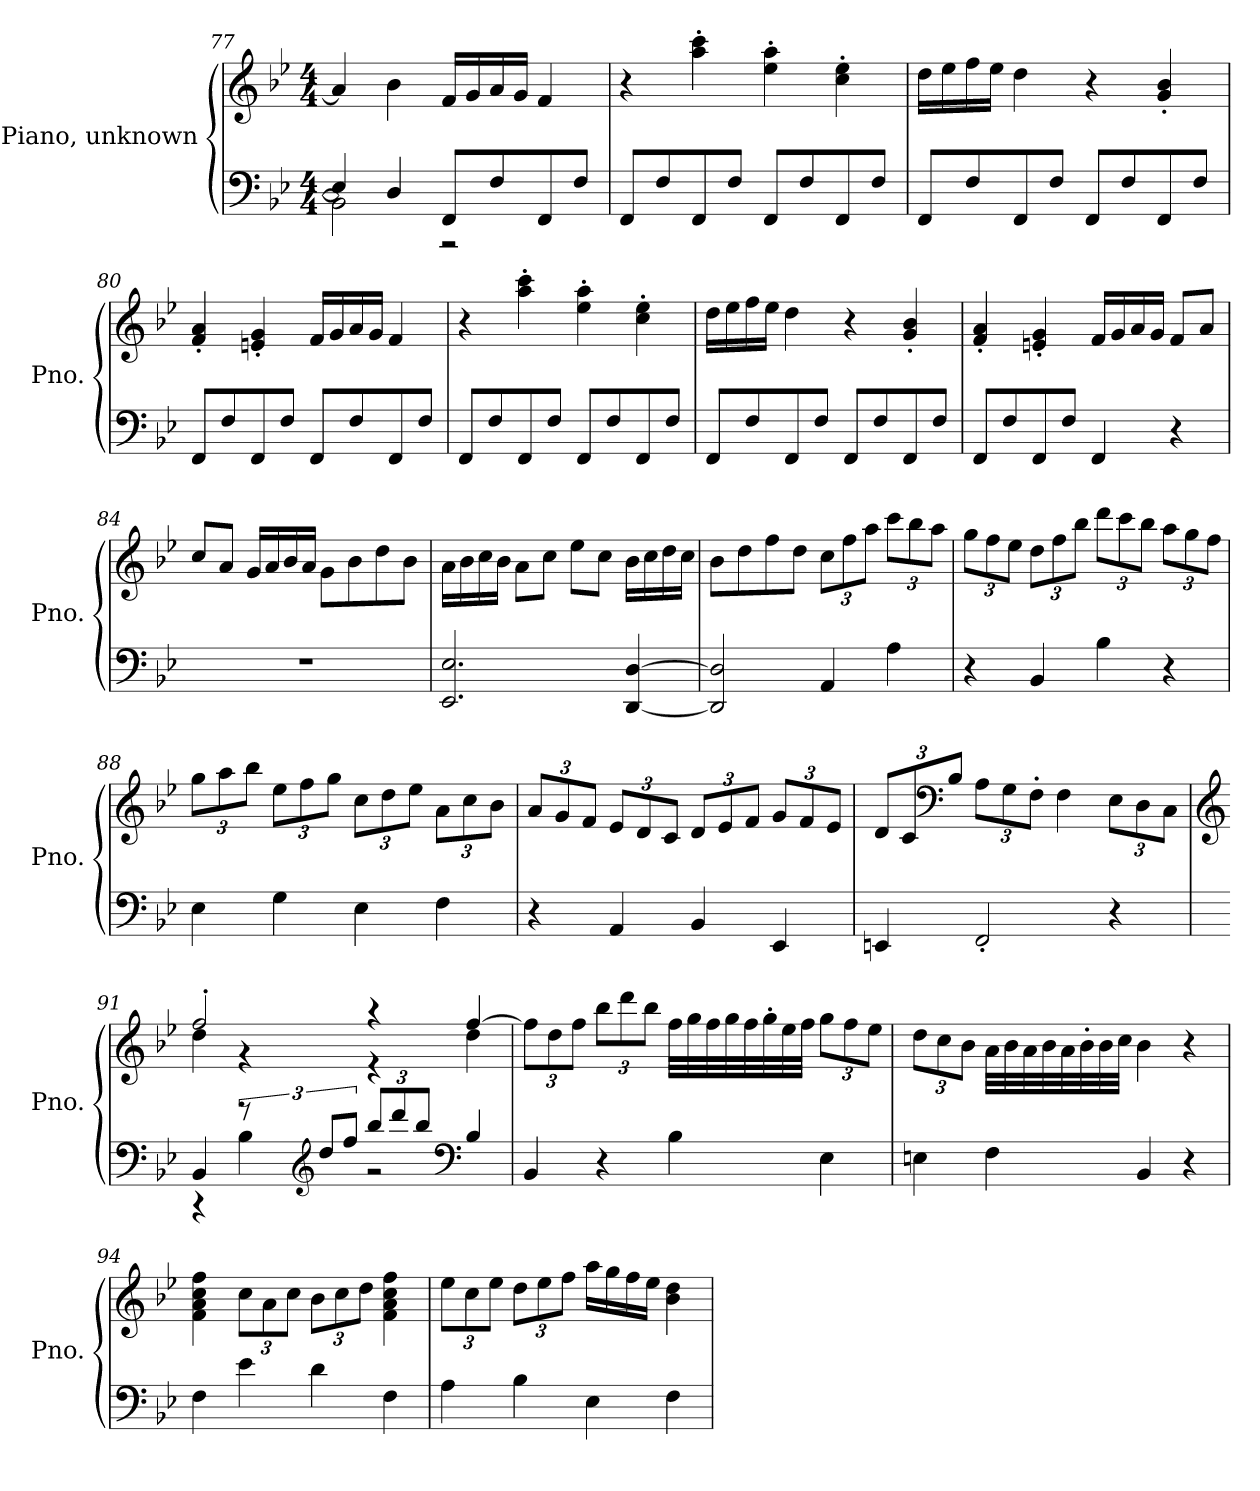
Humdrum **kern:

**kern	**kern
*part1	*part1
*staff2	*staff1
*I"Piano, unknown	*
*I'Pno.	*
*clefF4	*clefG2
*k[b-e-]	*k[b-e-]
*M4/4	*M4/4
=77	=77
*^	*
4E-/]	2BB-\]	4a/]
4D/	.	4b-\
8FF/L	2r	16f/LL
.	.	16g/
8F/	.	16a/
.	.	16g/JJ
8FF/	.	4f/
8F/J	.	.
*v	*v	*
=78	=78
8FF/L	4r
8F/	.
8FF/	4aa\' 4ccc\'
8F/J	.
8FF/L	4ee-\' 4aa\'
8F/	.
8FF/	4cc\' 4ee-\'
8F/J	.
!!LO:LB:g=z
=79	=79
8FF/L	16dd\LL
.	16ee-\
8F/	16ff\
.	16ee-\JJ
8FF/	4dd\
8F/J	.
8FF/L	4r
8F/	.
8FF/	4g/' 4b-/'
8F/J	.
=80	=80
8FF/L	4f/' 4a/'
8F/	.
8FF/	4en/' 4g/'
8F/J	.
8FF/L	16f/LL
.	16g/
8F/	16a/
.	16g/JJ
8FF/	4f/
8F/J	.
=81	=81
8FF/L	4r
8F/	.
8FF/	4aa\' 4ccc\'
8F/J	.
8FF/L	4ee-\' 4aa\'
8F/	.
8FF/	4cc\' 4ee-\'
8F/J	.
=82	=82
8FF/L	16dd\LL
.	16ee-\
8F/	16ff\
.	16ee-\JJ
8FF/	4dd\
8F/J	.
8FF/L	4r
8F/	.
8FF/	4g/' 4b-/'
8F/J	.
!!LO:LB:g=z
=83	=83
8FF/L	4f/' 4a/'
8F/	.
8FF/	4en/' 4g/'
8F/J	.
4FF/	16f/LL
.	16g/
.	16a/
.	16g/JJ
4r	8f/L
.	8a/J
=84	=84
1r	8cc/L
.	8a/J
.	16g/LL
.	16a/
.	16b-/
.	16a/JJ
.	8g\L
.	8b-\
.	8dd\
.	8b-\J
=85	=85
2.EE-/ 2.E-/	16a\LL
.	16b-\
.	16cc\
.	16b-\JJ
.	8a\L
.	8cc\J
.	8ee-\L
.	8cc\J
[4DD/ [4D/	16b-\LL
.	16cc\
.	16dd\
.	16cc\JJ
=86	=86
2DD/] 2D/]	8b-\L
.	8dd\
.	8ff\
.	8dd\J
*	*Xbrackettup
4AA/	12cc\L
.	12ff\
.	12aa\J
4A\	12ccc\L
.	12bb-\
.	12aa\J
!!LO:LB:g=z
=87	=87
4r	12gg\L
.	12ff\
.	12ee-\J
4BB-/	12dd\L
.	12ff\
.	12bb-\J
4B-\	12ddd\L
.	12ccc\
.	12bb-\J
4r	12aa\L
.	12gg\
.	12ff\J
=88	=88
4E-\	12gg\L
.	12aa\
.	12bb-\J
4G\	12ee-\L
.	12ff\
.	12gg\J
4E-\	12cc\L
.	12dd\
.	12ee-\J
4F\	12a\L
.	12cc\
.	12b-\J
=89	=89
4r	12a/L
.	12g/
.	12f/J
4AA/	12e-/L
.	12d/
.	12c/J
4BB-/	12d/L
.	12e-/
.	12f/J
4EE-/	12g/L
.	12f/
.	12e-/J
!!LO:LB:g=z
=90	=90
4EEn/	12d/L
.	12c/
*	*clefF4
.	12B-/J
2FF'/	12A\L
.	12G\
.	12F'\J
.	4F\
4r	12E-\L
.	12D\
.	12C\J
=91	=91
*	*clefG2
*^	*^
4BB-/	4r	2ff'/	4dd\
12r	4B-\	.	4r
*clefG2	*	*	*
12dd/L	.	.	.
12ff/J	.	.	.
*Xbrackettup	*	*	*
12bb-/L	2r	4r	4r
12ddd/	.	.	.
12bb-/J	.	.	.
*clefF4	*	*	*
4B-/	.	[4ff/	4dd\
*v	*v	*	*
*	*v	*v
=92	=92
4BB-/	12ff\L]
.	12dd\
.	12ff\J
4r	12bb-\L
.	12ddd\
.	12bb-\J
4B-\	32ff\LLL
.	32gg\
.	32ff\
.	32gg\
.	32ff\
.	32gg'\
.	32ee-\
.	32ff\JJJ
4E-\	12gg\L
.	12ff\
.	12ee-\J
!!LO:PB:g=z
=93	=93
4En\	12dd\L
.	12cc\
.	12b-\J
4F\	32a\LLL
.	32b-\
.	32a\
.	32b-\
.	32a\
.	32b-'\
.	32b-\
.	32cc\JJJ
4BB-/	4b-\
4r	4r
=94	=94
4F\	4f\ 4a\ 4cc\ 4ff\
4e-\	12cc\L
.	12a\
.	12cc\J
4d\	12b-\L
.	12cc\
.	12dd\J
4F\	4f\ 4a\ 4cc\ 4ff\
=95	=95
4A\	12ee-\L
.	12cc\
.	12ee-\J
4B-\	12dd\L
.	12ee-\
.	12ff\J
4E-\	16aa\LL
.	16gg\
.	16ff\
.	16ee-\JJ
4F\	4b-\ 4dd\
=	=
*-	*-
